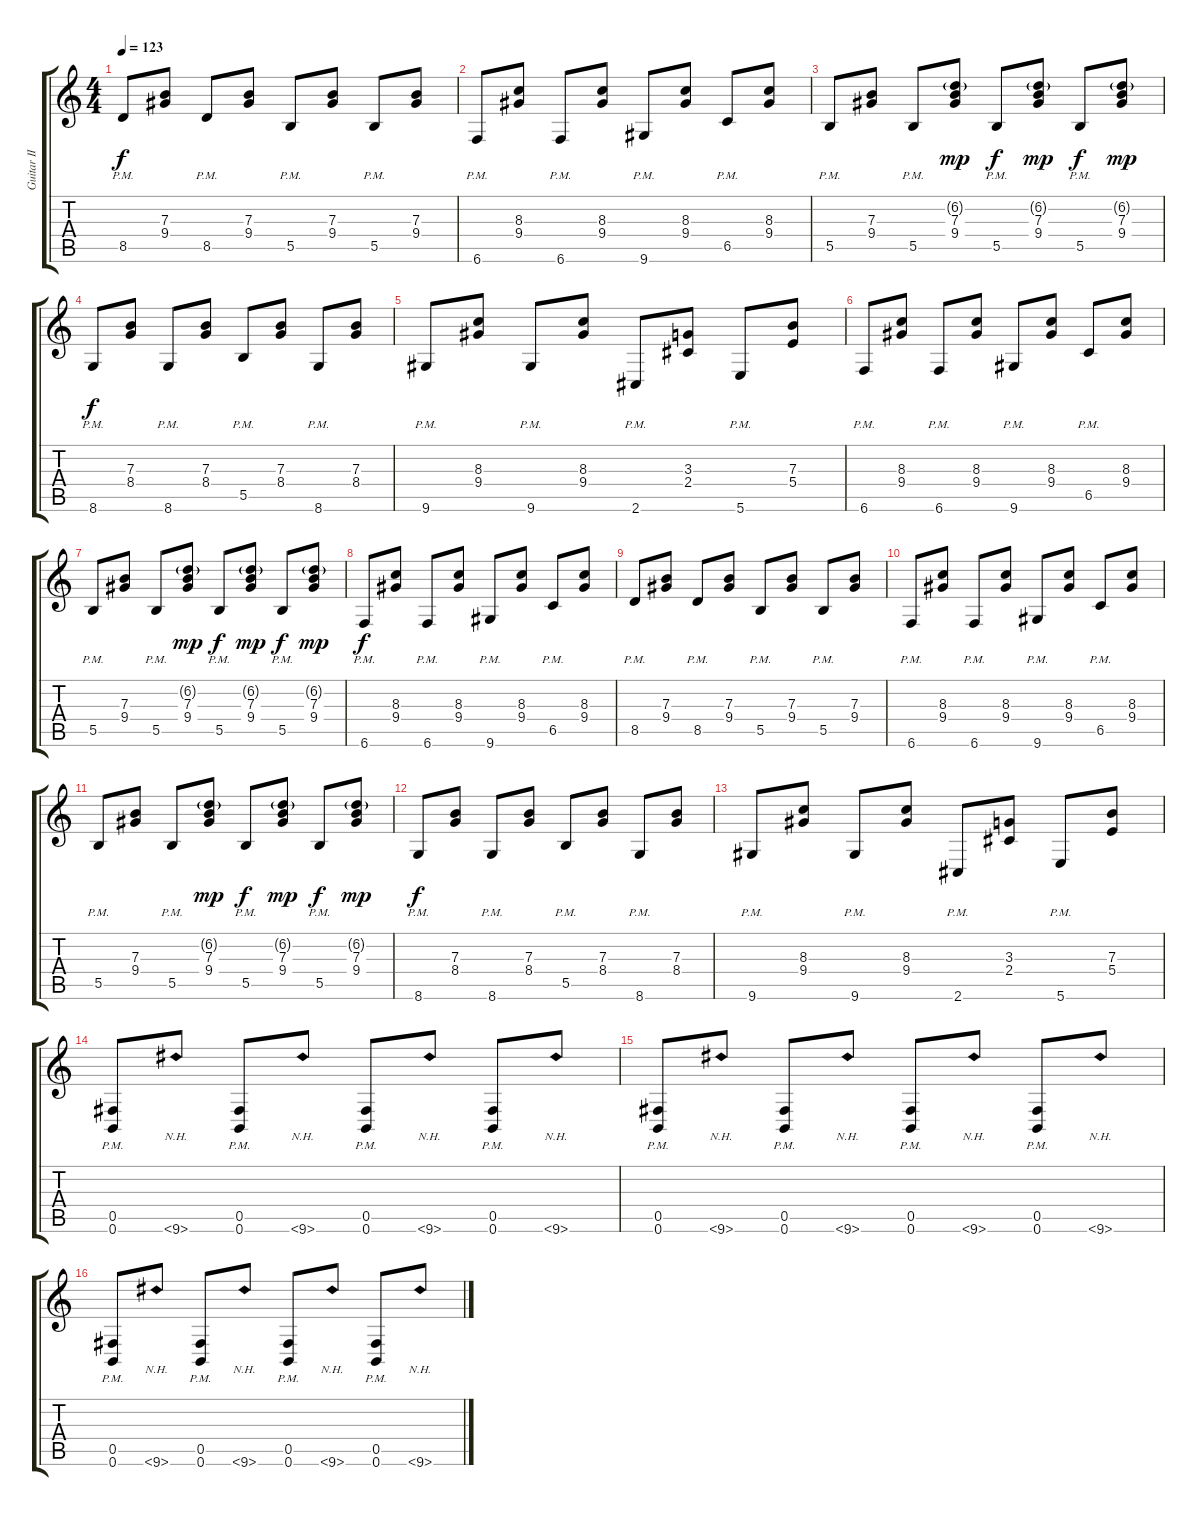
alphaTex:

\track ("Guitar II" "Guitar II") {instrument distortionguitar}
\staff {score tabs}
\tuning (Db4 Ab3 E3 B2 Gb2 B1) {hide}
\ts (4 4)
\tempo 123
\clef g2
\ks c
8.5{pm}.8{dy f} (7.3 9.4).8 8.5{pm}.8 (7.3 9.4).8 5.5{pm}.8 (7.3 9.4).8 5.5{pm}.8 (7.3 9.4).8 |
6.6{pm}.8 (8.3 9.4).8 6.6{pm}.8 (8.3 9.4).8 9.6{pm}.8 (8.3 9.4).8 6.5{pm}.8 (8.3 9.4).8 |
5.5{pm}.8 (7.3 9.4).8 5.5{pm}.8 (6.2{g} 7.3 9.4).8{dy mp} 5.5{pm}.8{dy f} (6.2{g} 7.3 9.4).8{dy mp} 5.5{pm}.8{dy f} (6.2{g} 7.3 9.4).8{dy mp} |
8.6{pm}.8{dy f} (7.3 8.4).8 8.6{pm}.8 (7.3 8.4).8 5.5{pm}.8 (7.3 8.4).8 8.6{pm}.8 (7.3 8.4).8 |
9.6{pm}.8 (8.3 9.4).8 9.6{pm}.8 (8.3 9.4).8 2.6{pm}.8 (3.3 2.4).8 5.6{pm}.8 (7.3 5.4).8 |
6.6{pm}.8 (8.3 9.4).8 6.6{pm}.8 (8.3 9.4).8 9.6{pm}.8 (8.3 9.4).8 6.5{pm}.8 (8.3 9.4).8 |
5.5{pm}.8 (7.3 9.4).8 5.5{pm}.8 (6.2{g} 7.3 9.4).8{dy mp} 5.5{pm}.8{dy f} (6.2{g} 7.3 9.4).8{dy mp} 5.5{pm}.8{dy f} (6.2{g} 7.3 9.4).8{dy mp} |
6.6{pm}.8{dy f} (8.3 9.4).8 6.6{pm}.8 (8.3 9.4).8 9.6{pm}.8 (8.3 9.4).8 6.5{pm}.8 (8.3 9.4).8 |
8.5{pm}.8 (7.3 9.4).8 8.5{pm}.8 (7.3 9.4).8 5.5{pm}.8 (7.3 9.4).8 5.5{pm}.8 (7.3 9.4).8 |
6.6{pm}.8 (8.3 9.4).8 6.6{pm}.8 (8.3 9.4).8 9.6{pm}.8 (8.3 9.4).8 6.5{pm}.8 (8.3 9.4).8 |
5.5{pm}.8 (7.3 9.4).8 5.5{pm}.8 (6.2{g} 7.3 9.4).8{dy mp} 5.5{pm}.8{dy f} (6.2{g} 7.3 9.4).8{dy mp} 5.5{pm}.8{dy f} (6.2{g} 7.3 9.4).8{dy mp} |
8.6{pm}.8{dy f} (7.3 8.4).8 8.6{pm}.8 (7.3 8.4).8 5.5{pm}.8 (7.3 8.4).8 8.6{pm}.8 (7.3 8.4).8 |
9.6{pm}.8 (8.3 9.4).8 9.6{pm}.8 (8.3 9.4).8 2.6{pm}.8 (3.3 2.4).8 5.6{pm}.8 (7.3 5.4).8 |
(0.5{pm} 0.6{pm}).8 9.6{nh}.8 (0.5{pm} 0.6{pm}).8 9.6{nh}.8 (0.5{pm} 0.6{pm}).8 9.6{nh}.8 (0.5{pm} 0.6{pm}).8 9.6{nh}.8 |
(0.5{pm} 0.6{pm}).8 9.6{nh}.8 (0.5{pm} 0.6{pm}).8 9.6{nh}.8 (0.5{pm} 0.6{pm}).8 9.6{nh}.8 (0.5{pm} 0.6{pm}).8 9.6{nh}.8 |
(0.5{pm} 0.6{pm}).8 9.6{nh}.8 (0.5{pm} 0.6{pm}).8 9.6{nh}.8 (0.5{pm} 0.6{pm}).8 9.6{nh}.8 (0.5{pm} 0.6{pm}).8 9.6{nh}.8
